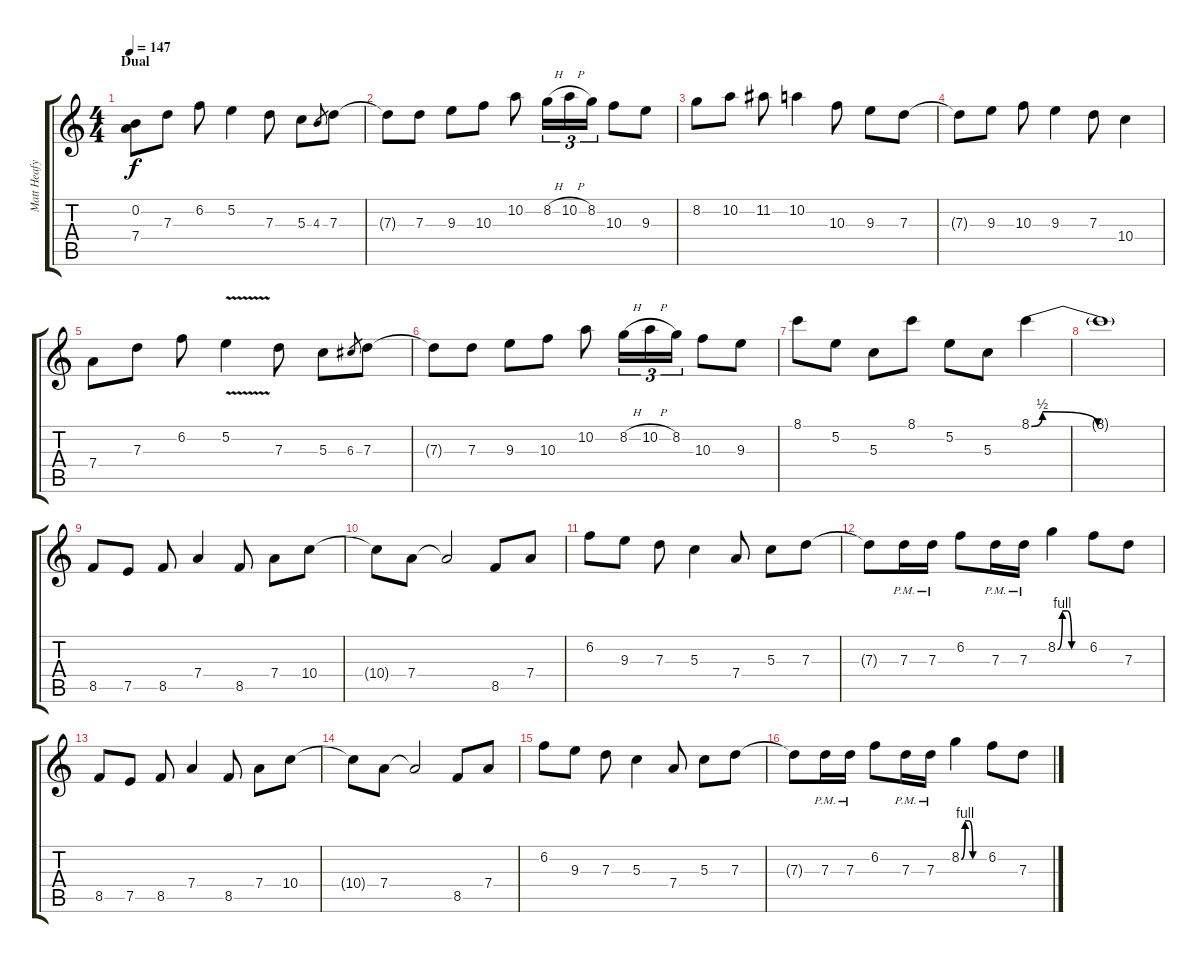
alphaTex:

\track ("Matt Heafy" "Matt Heafy") {instrument distortionguitar}
\staff {score tabs}
\tuning (E4 B3 G3 D3 A2 D2) {hide}
\ts (4 4)
\section ("" "Dual")
\tempo 147
\clef g2
\ks c
(0.2 7.4).8{dy f} 7.3.8 6.2.8 5.2.4 7.3.8 5.3.8 4.3.8{gr} 7.3.8 |
7.3{t}.8 7.3.8 9.3.8 10.3.8 10.2.8 8.2{h}.16{tu (3 2)} 10.2{h}.16{tu (3 2)} 8.2.16{tu (3 2)} 10.3.8 9.3.8 |
8.2.8 10.2.8 11.2.8 10.2.4 10.3.8 9.3.8 7.3.8 |
7.3{t}.8 9.3.8 10.3.8 9.3.4 7.3.8 10.4.4 |
7.4.8 7.3.8 6.2.8 5.2{v}.4 7.3.8 5.3.8 6.3.8{gr} 7.3.8 |
7.3{t}.8 7.3.8 9.3.8 10.3.8 10.2.8 8.2{h}.16{tu (3 2)} 10.2{h}.16{tu (3 2)} 8.2.16{tu (3 2)} 10.3.8 9.3.8 |
8.1.8 5.2.8 5.3.8 8.1.8 5.2.8 5.3.8 8.1{be (custom 0 0 5 2 30 0 60 0)}.4 |
8.1{t}.1 |
8.5.8 7.5.8 8.5.8 7.4.4 8.5.8 7.4.8 10.4.8 |
10.4{t}.8 7.4.8 7.4{t}.2 8.5.8 7.4.8 |
6.2.8 9.3.8 7.3.8 5.3.4 7.4.8 5.3.8 7.3.8 |
7.3{t}.8 7.3{pm}.16 7.3{pm}.16 6.2.8 7.3{pm}.16 7.3{pm}.16 8.2{be (custom 0 0 10 4 20 4 30 0 60 0)}.4 6.2.8 7.3.8 |
8.5.8 7.5.8 8.5.8 7.4.4 8.5.8 7.4.8 10.4.8 |
10.4{t}.8 7.4.8 7.4{t}.2 8.5.8 7.4.8 |
6.2.8 9.3.8 7.3.8 5.3.4 7.4.8 5.3.8 7.3.8 |
7.3{t}.8 7.3{pm}.16 7.3{pm}.16 6.2.8 7.3{pm}.16 7.3{pm}.16 8.2{be (custom 0 0 10 4 20 4 30 0 60 0)}.4 6.2.8 7.3.8
